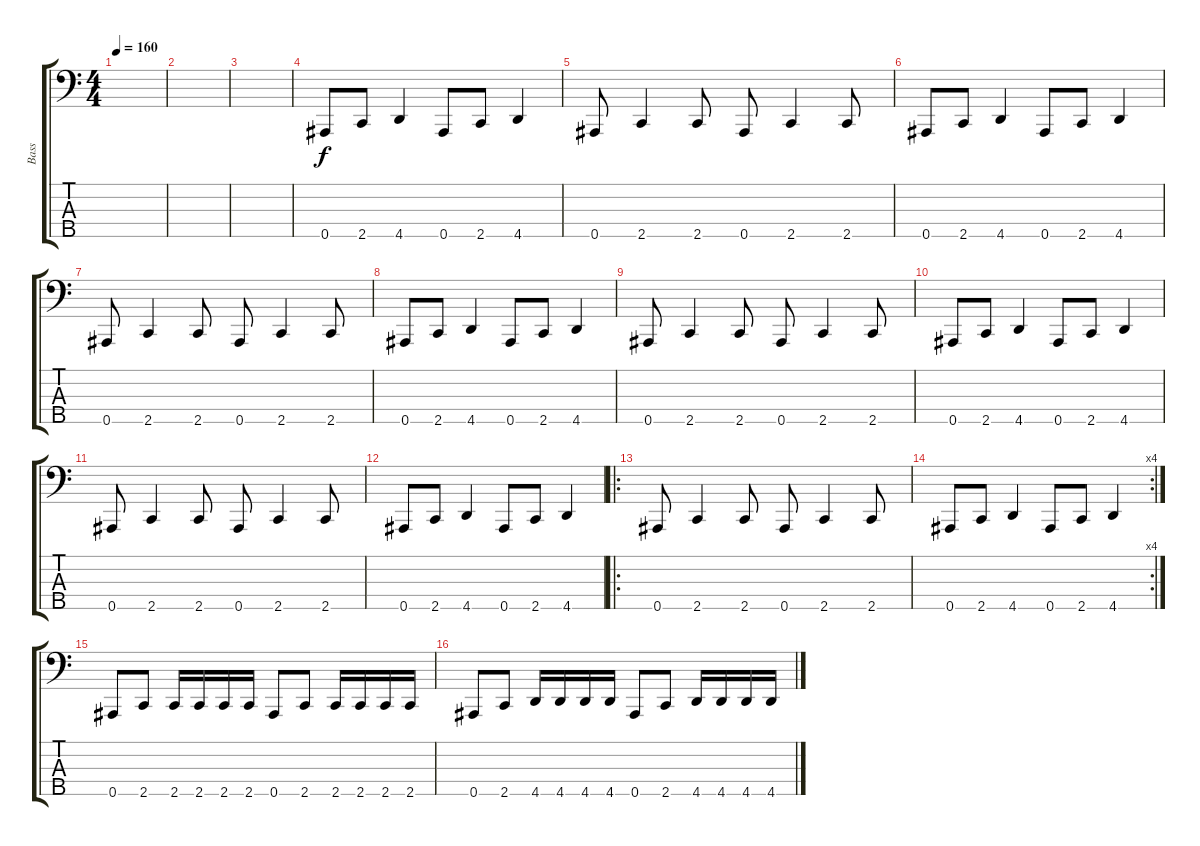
\track ("Bass" "Bass") {instrument electricbasspick}
\staff {score tabs}
\tuning (Gb2 Db2 Ab1 Eb1 Bb0) {hide}
\ts (4 4)
\tempo 160
\clef f4
\ks c
|
|
|
0.5.8 2.5.8 4.5.4 0.5.8 2.5.8 4.5.4 |
0.5.8 2.5.4 2.5.8 0.5.8 2.5.4 2.5.8 |
0.5.8 2.5.8 4.5.4 0.5.8 2.5.8 4.5.4 |
0.5.8 2.5.4 2.5.8 0.5.8 2.5.4 2.5.8 |
0.5.8 2.5.8 4.5.4 0.5.8 2.5.8 4.5.4 |
0.5.8 2.5.4 2.5.8 0.5.8 2.5.4 2.5.8 |
0.5.8 2.5.8 4.5.4 0.5.8 2.5.8 4.5.4 |
0.5.8 2.5.4 2.5.8 0.5.8 2.5.4 2.5.8 |
0.5.8 2.5.8 4.5.4 0.5.8 2.5.8 4.5.4 |
\ro
0.5.8 2.5.4 2.5.8 0.5.8 2.5.4 2.5.8 |
\rc 4
0.5.8 2.5.8 4.5.4 0.5.8 2.5.8 4.5.4 |
0.5.8 2.5.8 2.5.16 2.5.16 2.5.16 2.5.16 0.5.8 2.5.8 2.5.16 2.5.16 2.5.16 2.5.16 |
0.5.8 2.5.8 4.5.16 4.5.16 4.5.16 4.5.16 0.5.8 2.5.8 4.5.16 4.5.16 4.5.16 4.5.16
